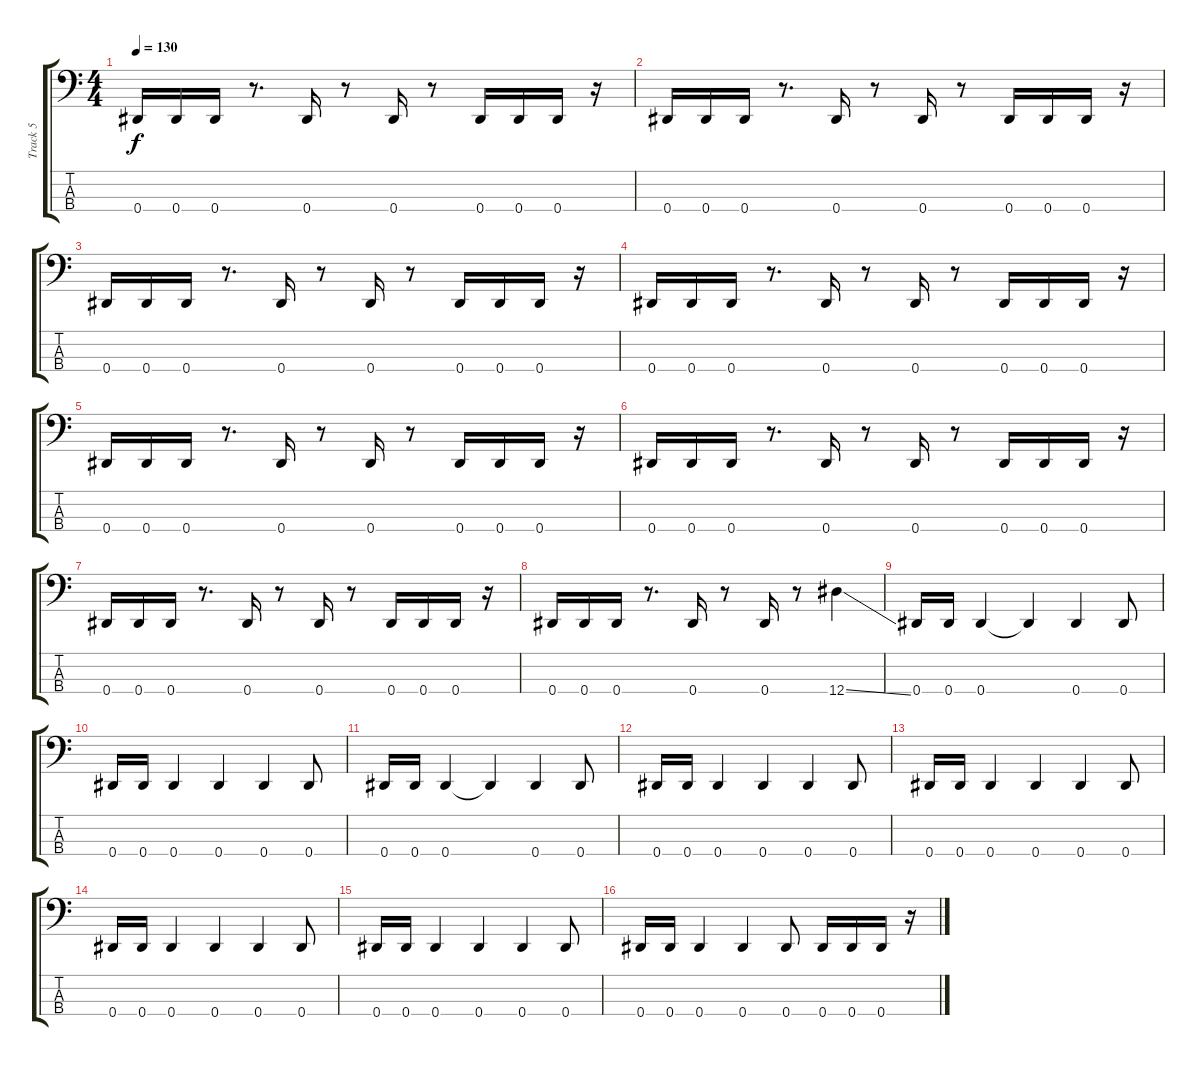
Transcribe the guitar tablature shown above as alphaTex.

\track ("Track 5" "Track 5") {instrument electricbasspick}
\staff {score tabs}
\tuning (Gb2 Db2 Ab1 Eb1) {hide}
\ts (4 4)
\tempo 130
\clef f4
\ks c
0.4.16{dy f} 0.4.16 0.4.16 r.8{d} 0.4.16 r.8 0.4.16 r.8 0.4.16 0.4.16 0.4.16 r.16 |
0.4.16 0.4.16 0.4.16 r.8{d} 0.4.16 r.8 0.4.16 r.8 0.4.16 0.4.16 0.4.16 r.16 |
0.4.16 0.4.16 0.4.16 r.8{d} 0.4.16 r.8 0.4.16 r.8 0.4.16 0.4.16 0.4.16 r.16 |
0.4.16 0.4.16 0.4.16 r.8{d} 0.4.16 r.8 0.4.16 r.8 0.4.16 0.4.16 0.4.16 r.16 |
0.4.16 0.4.16 0.4.16 r.8{d} 0.4.16 r.8 0.4.16 r.8 0.4.16 0.4.16 0.4.16 r.16 |
0.4.16 0.4.16 0.4.16 r.8{d} 0.4.16 r.8 0.4.16 r.8 0.4.16 0.4.16 0.4.16 r.16 |
0.4.16 0.4.16 0.4.16 r.8{d} 0.4.16 r.8 0.4.16 r.8 0.4.16 0.4.16 0.4.16 r.16 |
0.4.16 0.4.16 0.4.16 r.8{d} 0.4.16 r.8 0.4.16 r.8 12.4{ss}.4 |
0.4.16 0.4.16 0.4.4 0.4{t}.4 0.4.4 0.4.8 |
0.4.16 0.4.16 0.4.4 0.4.4 0.4.4 0.4.8 |
0.4.16 0.4.16 0.4.4 0.4{t}.4 0.4.4 0.4.8 |
0.4.16 0.4.16 0.4.4 0.4.4 0.4.4 0.4.8 |
0.4.16 0.4.16 0.4.4 0.4.4 0.4.4 0.4.8 |
0.4.16 0.4.16 0.4.4 0.4.4 0.4.4 0.4.8 |
0.4.16 0.4.16 0.4.4 0.4.4 0.4.4 0.4.8 |
0.4.16 0.4.16 0.4.4 0.4.4 0.4.8 0.4.16 0.4.16 0.4.16 r.16
